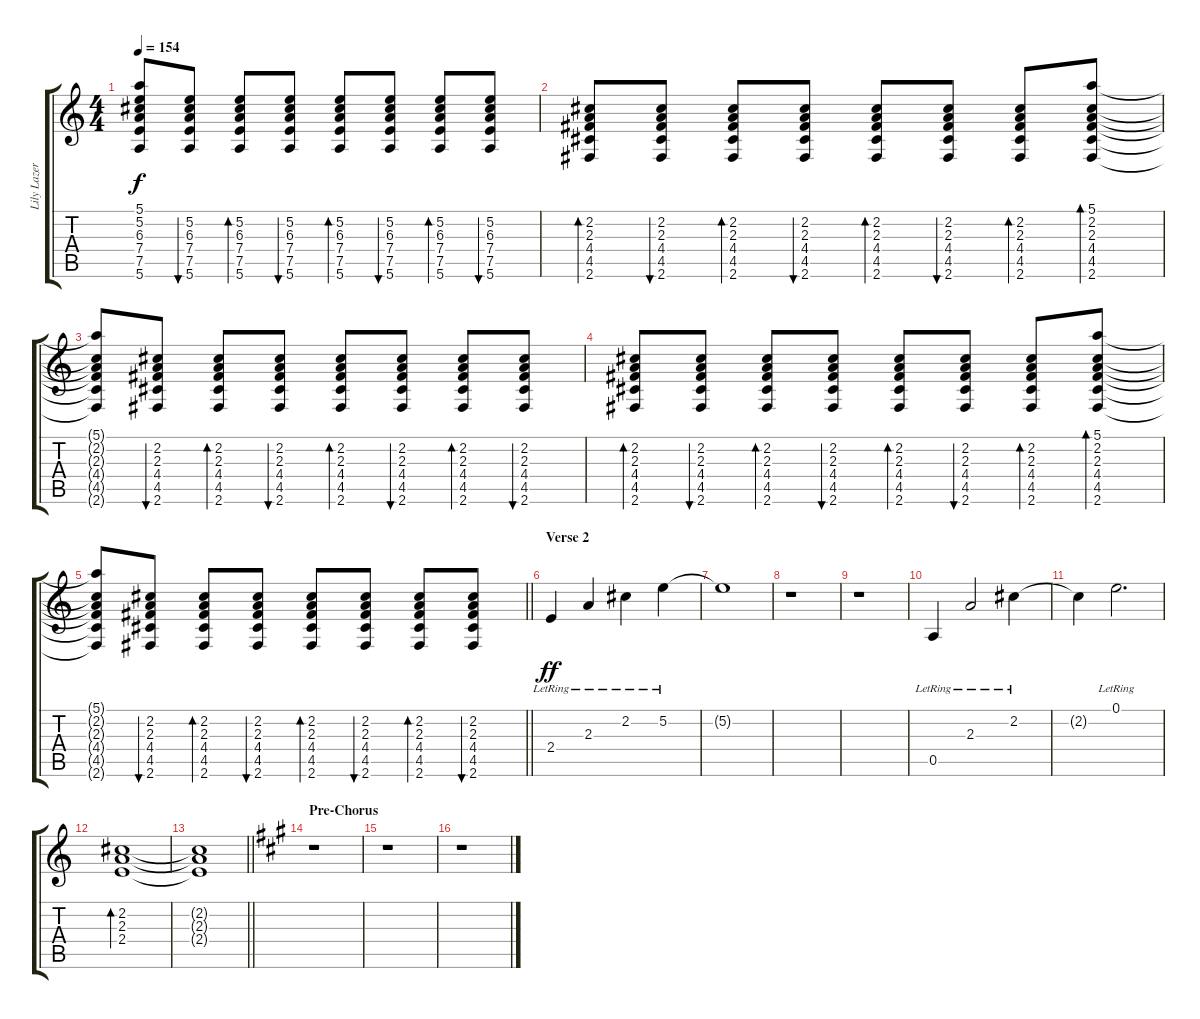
\track ("Lily Lazer (Guitar)" "Lily Lazer") {instrument acousticguitarsteel}
\staff {score tabs}
\tuning (E4 B3 G3 D3 A2 E2) {hide}
\ts (4 4)
\tempo 154
\clef g2
\ks c
(5.1{t} 5.2{t} 6.3{t} 7.4{t} 7.5{t} 5.6{t}).8{dy f} (5.2 6.3 7.4 7.5 5.6).8{bu 30} (5.2 6.3 7.4 7.5 5.6).8{bd 30} (5.2 6.3 7.4 7.5 5.6).8{bu 30} (5.2 6.3 7.4 7.5 5.6).8{bd 30} (5.2 6.3 7.4 7.5 5.6).8{bu 30} (5.2 6.3 7.4 7.5 5.6).8{bd 30} (5.2 6.3 7.4 7.5 5.6).8{bu 30} |
(2.2 2.3 4.4 4.5 2.6).8{bd 30} (2.2 2.3 4.4 4.5 2.6).8{bu 30} (2.2 2.3 4.4 4.5 2.6).8{bd 30} (2.2 2.3 4.4 4.5 2.6).8{bu 30} (2.2 2.3 4.4 4.5 2.6).8{bd 30} (2.2 2.3 4.4 4.5 2.6).8{bu 30} (2.2 2.3 4.4 4.5 2.6).8{bd 30} (5.1 2.2 2.3 4.4 4.5 2.6).8{bd 60} |
(5.1{t} 2.2{t} 2.3{t} 4.4{t} 4.5{t} 2.6{t}).8 (2.2 2.3 4.4 4.5 2.6).8{bu 30} (2.2 2.3 4.4 4.5 2.6).8{bd 30} (2.2 2.3 4.4 4.5 2.6).8{bu 30} (2.2 2.3 4.4 4.5 2.6).8{bd 30} (2.2 2.3 4.4 4.5 2.6).8{bu 30} (2.2 2.3 4.4 4.5 2.6).8{bd 30} (2.2 2.3 4.4 4.5 2.6).8{bu 30} |
(2.2 2.3 4.4 4.5 2.6).8{bd 30} (2.2 2.3 4.4 4.5 2.6).8{bu 30} (2.2 2.3 4.4 4.5 2.6).8{bd 30} (2.2 2.3 4.4 4.5 2.6).8{bu 30} (2.2 2.3 4.4 4.5 2.6).8{bd 30} (2.2 2.3 4.4 4.5 2.6).8{bu 30} (2.2 2.3 4.4 4.5 2.6).8{bd 30} (5.1 2.2 2.3 4.4 4.5 2.6).8{bd 60} |
\barLineRight lightlight
(5.1{t} 2.2{t} 2.3{t} 4.4{t} 4.5{t} 2.6{t}).8 (2.2 2.3 4.4 4.5 2.6).8{bu 30} (2.2 2.3 4.4 4.5 2.6).8{bd 30} (2.2 2.3 4.4 4.5 2.6).8{bu 30} (2.2 2.3 4.4 4.5 2.6).8{bd 30} (2.2 2.3 4.4 4.5 2.6).8{bu 30} (2.2 2.3 4.4 4.5 2.6).8{bd 30} (2.2 2.3 4.4 4.5 2.6).8{bu 30} |
\section ("" "Verse 2")
2.4{lr}.4{dy ff balance 3} 2.3{lr}.4 2.2{lr}.4 5.2{lr}.4 |
5.2{t}.1 |
r.1 |
r.1 |
0.5{lr}.4 2.3{lr}.2 2.2{lr}.4 |
2.2{t}.4 0.1{lr}.2{d} |
(2.2 2.3 2.4).1{bd 240} |
\barLineRight lightlight
(2.2{t} 2.3{t} 2.4{t}).1 |
\section ("" "Pre-Chorus")
\ks a
r.1{balance 8} |
r.1 |
r.1
